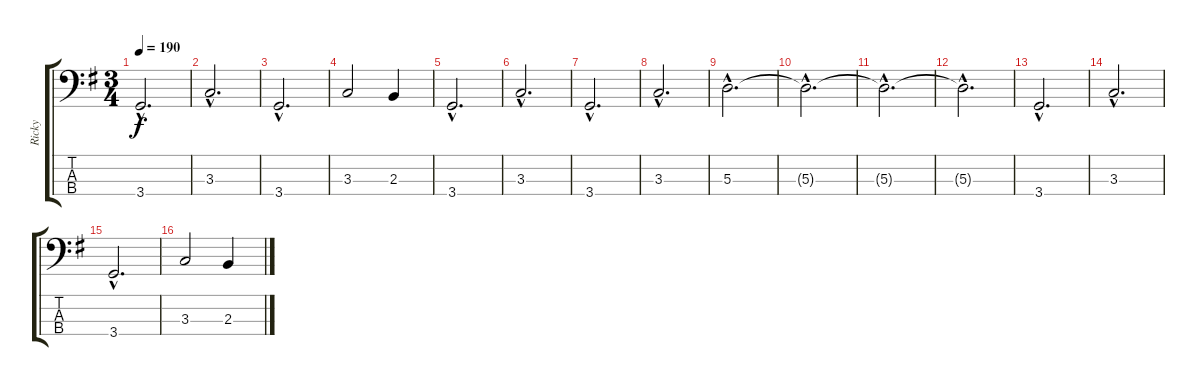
\track ("Ricky" "Ricky") {instrument acousticbass}
\staff {score tabs}
\tuning (G2 D2 A1 E1) {hide}
\ts (3 4)
\tempo 190
\clef f4
\ks g
3.4{hac}.2{d dy f} |
3.3{hac}.2{d} |
3.4{hac}.2{d} |
3.3.2 2.3.4 |
3.4{hac}.2{d} |
3.3{hac}.2{d} |
3.4{hac}.2{d} |
3.3{hac}.2{d} |
5.3{hac}.2{d} |
5.3{hac t}.2{d} |
5.3{hac t}.2{d} |
5.3{hac t}.2{d} |
3.4{hac}.2{d} |
3.3{hac}.2{d} |
3.4{hac}.2{d} |
3.3.2 2.3.4
